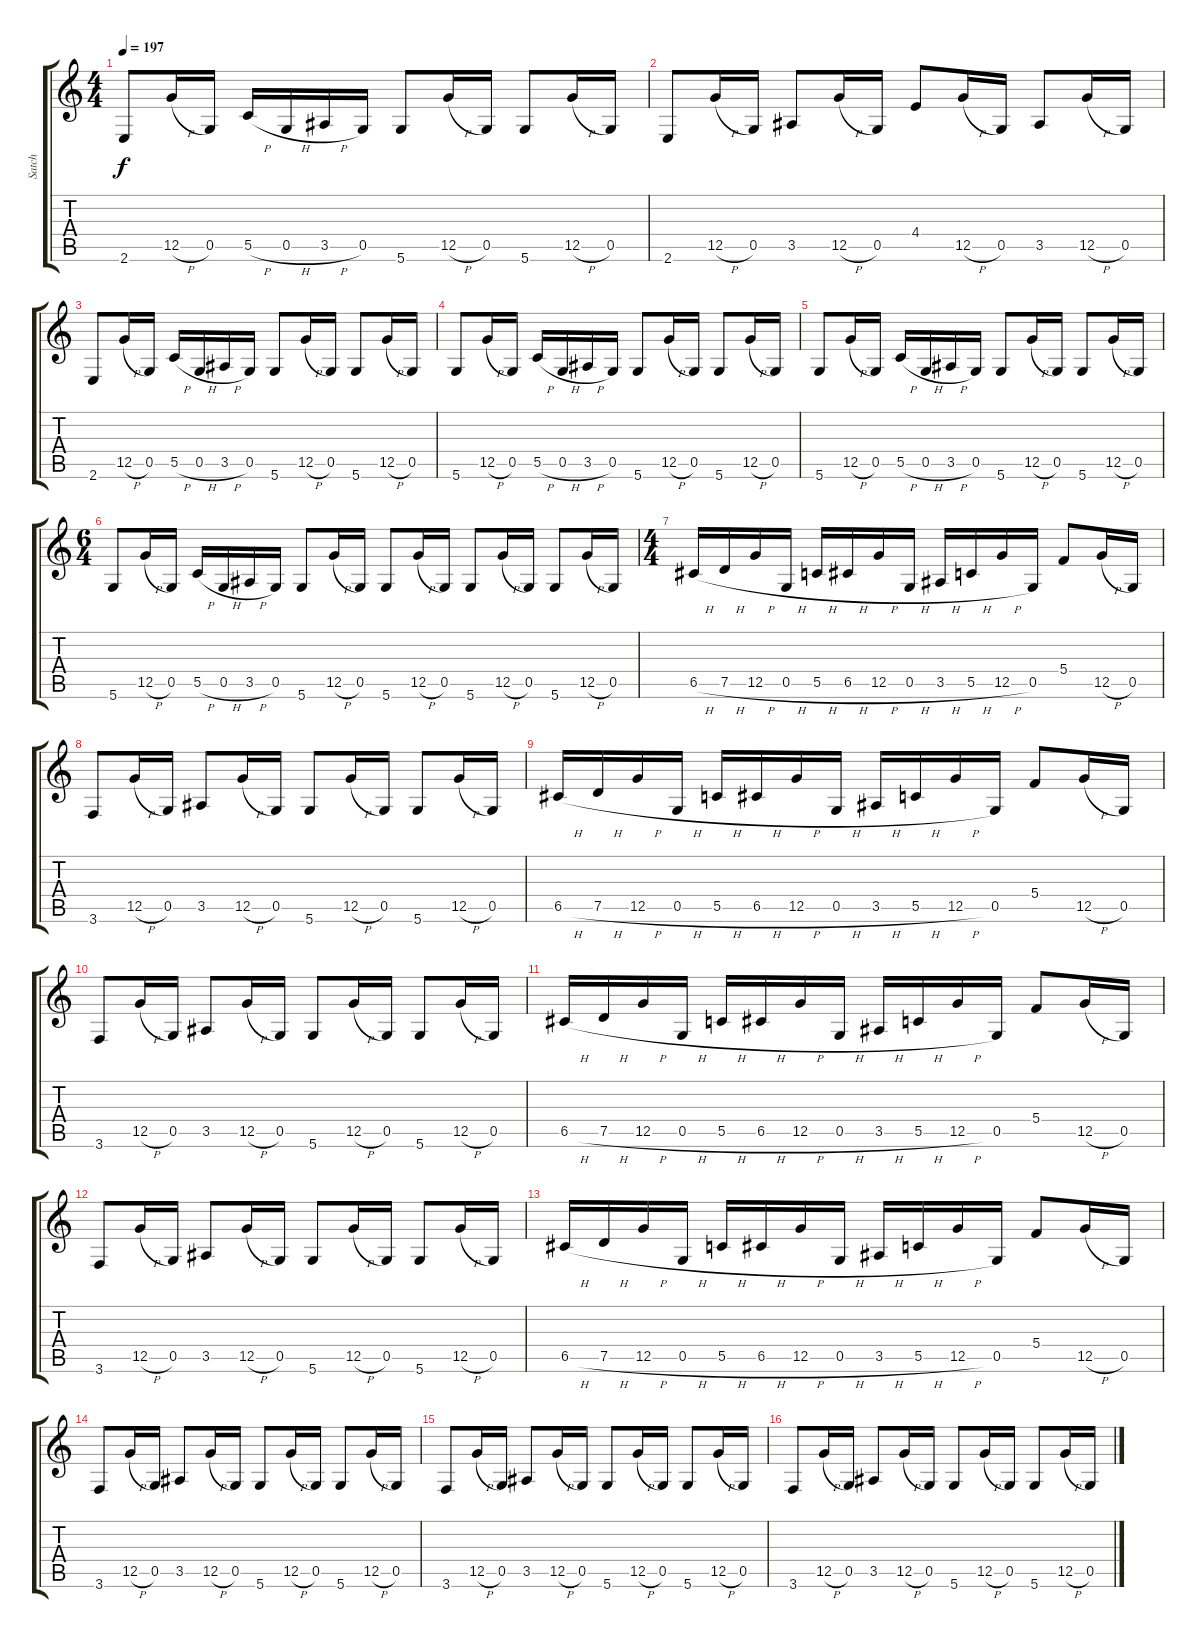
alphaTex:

\track ("Satch" "Satch") {instrument distortionguitar}
\staff {score tabs}
\tuning (D4 A3 F3 C3 G2 D2) {hide}
\ts (4 4)
\tempo 197
\clef g2
\ks c
2.6.8{dy f} 12.5{h}.16 0.5.16 5.5{h}.16 0.5{h}.16 3.5{h}.16 0.5.16 5.6.8 12.5{h}.16 0.5.16 5.6.8 12.5{h}.16 0.5.16 |
2.6.8 12.5{h}.16 0.5.16 3.5.8 12.5{h}.16 0.5.16 4.4.8 12.5{h}.16 0.5.16 3.5.8 12.5{h}.16 0.5.16 |
2.6.8 12.5{h}.16 0.5.16 5.5{h}.16 0.5{h}.16 3.5{h}.16 0.5.16 5.6.8 12.5{h}.16 0.5.16 5.6.8 12.5{h}.16 0.5.16 |
5.6.8 12.5{h}.16 0.5.16 5.5{h}.16 0.5{h}.16 3.5{h}.16 0.5.16 5.6.8 12.5{h}.16 0.5.16 5.6.8 12.5{h}.16 0.5.16 |
5.6.8 12.5{h}.16 0.5.16 5.5{h}.16 0.5{h}.16 3.5{h}.16 0.5.16 5.6.8 12.5{h}.16 0.5.16 5.6.8 12.5{h}.16 0.5.16 |
\ts (6 4)
5.6.8 12.5{h}.16 0.5.16 5.5{h}.16 0.5{h}.16 3.5{h}.16 0.5.16 5.6.8 12.5{h}.16 0.5.16 5.6.8 12.5{h}.16 0.5.16 5.6.8 12.5{h}.16 0.5.16 5.6.8 12.5{h}.16 0.5.16 |
\ts (4 4)
6.5{h}.16 7.5{h}.16 12.5{h}.16 0.5{h}.16 5.5{h}.16 6.5{h}.16 12.5{h}.16 0.5{h}.16 3.5{h}.16 5.5{h}.16 12.5{h}.16 0.5.16 5.4.8 12.5{h}.16 0.5.16 |
3.6.8 12.5{h}.16 0.5.16 3.5.8 12.5{h}.16 0.5.16 5.6.8 12.5{h}.16 0.5.16 5.6.8 12.5{h}.16 0.5.16 |
6.5{h}.16 7.5{h}.16 12.5{h}.16 0.5{h}.16 5.5{h}.16 6.5{h}.16 12.5{h}.16 0.5{h}.16 3.5{h}.16 5.5{h}.16 12.5{h}.16 0.5.16 5.4.8 12.5{h}.16 0.5.16 |
3.6.8 12.5{h}.16 0.5.16 3.5.8 12.5{h}.16 0.5.16 5.6.8 12.5{h}.16 0.5.16 5.6.8 12.5{h}.16 0.5.16 |
6.5{h}.16 7.5{h}.16 12.5{h}.16 0.5{h}.16 5.5{h}.16 6.5{h}.16 12.5{h}.16 0.5{h}.16 3.5{h}.16 5.5{h}.16 12.5{h}.16 0.5.16 5.4.8 12.5{h}.16 0.5.16 |
3.6.8 12.5{h}.16 0.5.16 3.5.8 12.5{h}.16 0.5.16 5.6.8 12.5{h}.16 0.5.16 5.6.8 12.5{h}.16 0.5.16 |
6.5{h}.16 7.5{h}.16 12.5{h}.16 0.5{h}.16 5.5{h}.16 6.5{h}.16 12.5{h}.16 0.5{h}.16 3.5{h}.16 5.5{h}.16 12.5{h}.16 0.5.16 5.4.8 12.5{h}.16 0.5.16 |
3.6.8 12.5{h}.16 0.5.16 3.5.8 12.5{h}.16 0.5.16 5.6.8 12.5{h}.16 0.5.16 5.6.8 12.5{h}.16 0.5.16 |
3.6.8 12.5{h}.16 0.5.16 3.5.8 12.5{h}.16 0.5.16 5.6.8 12.5{h}.16 0.5.16 5.6.8 12.5{h}.16 0.5.16 |
3.6.8 12.5{h}.16 0.5.16 3.5.8 12.5{h}.16 0.5.16 5.6.8 12.5{h}.16 0.5.16 5.6.8 12.5{h}.16 0.5.16
